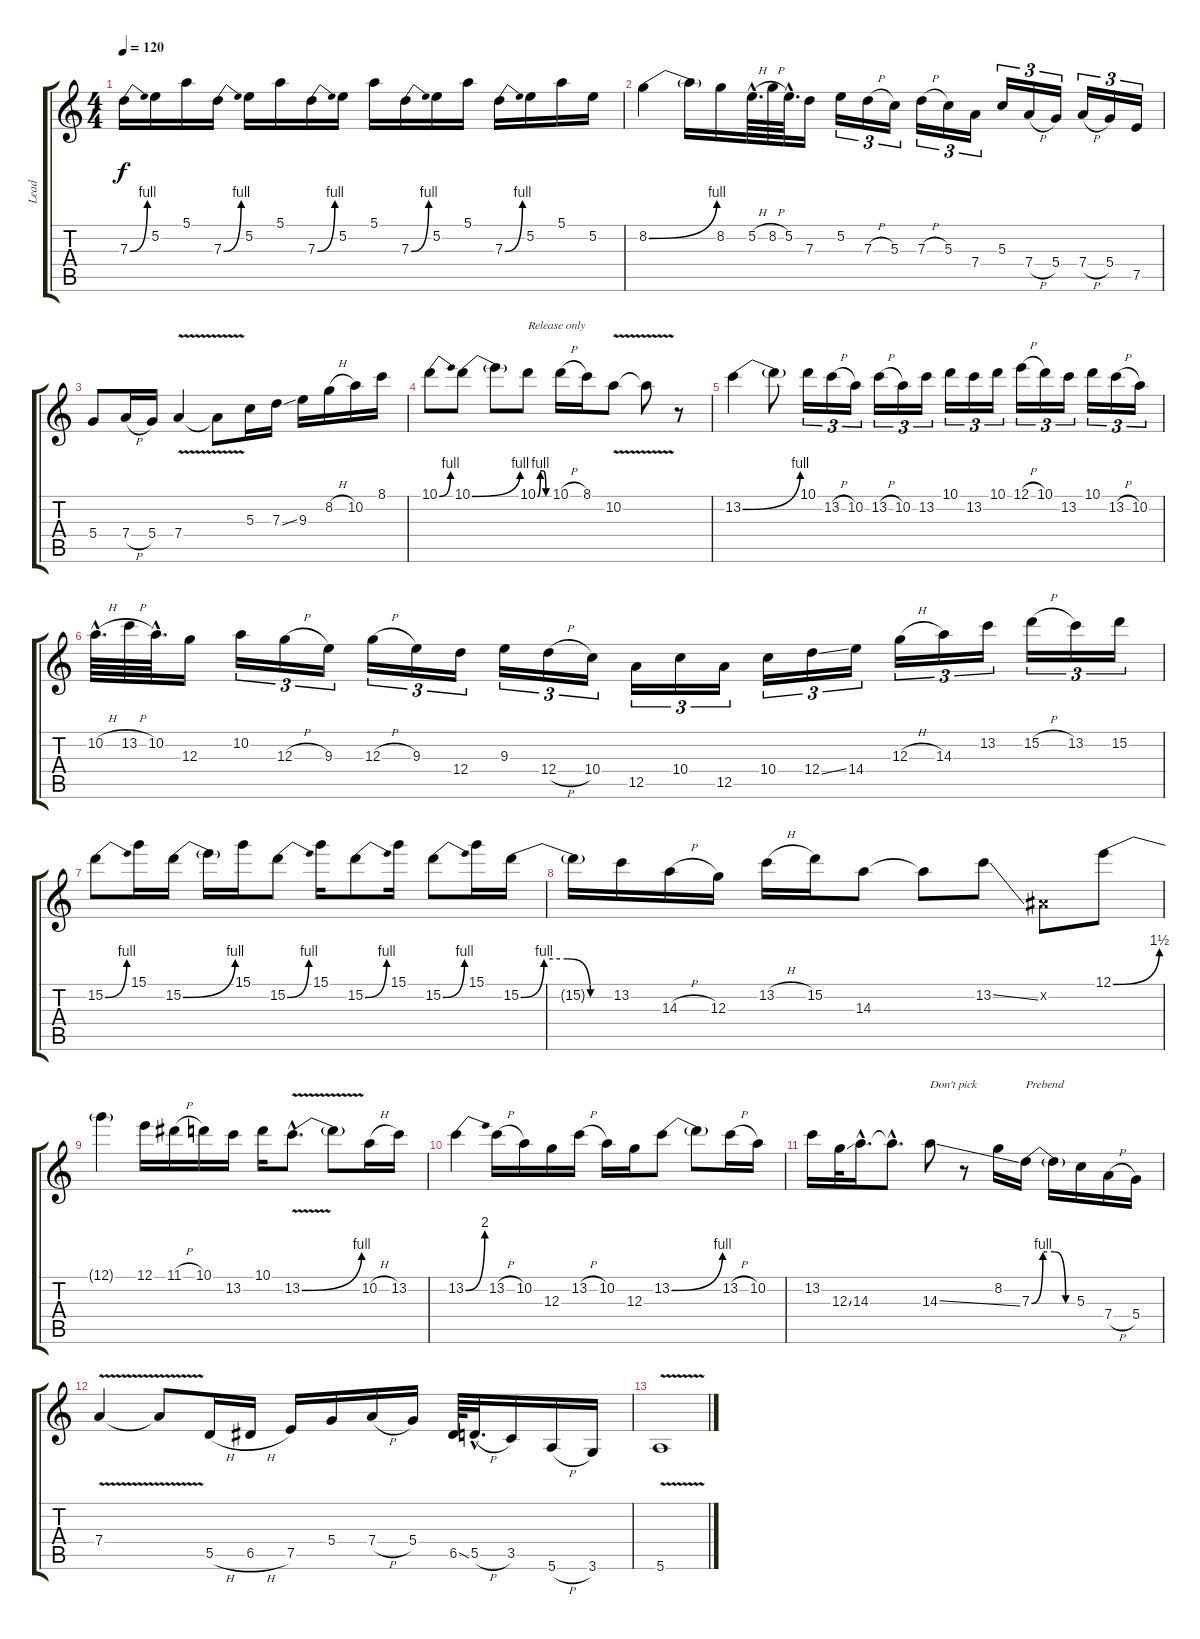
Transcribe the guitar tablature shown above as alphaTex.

\track ("Lead" "Lead") {instrument overdrivenguitar}
\staff {score tabs}
\tuning (E4 B3 G3 D3 A2 E2) {hide}
\ts (4 4)
\tempo 120
\clef g2
\ks c
7.3{be (bend 0 0 60 4)}.16{dy f instrument overdrivenguitar} 5.2.16 5.1.16 7.3{be (bend 0 0 60 4)}.16 5.2.16 5.1.16 7.3{be (bend 0 0 60 4)}.16 5.2.16 5.1.16 7.3{be (bend 0 0 60 4)}.16 5.2.16 5.1.16 7.3{be (bend 0 0 60 4)}.16 5.2.16 5.1.16 5.2.16 |
8.2{be (bend 0 0 60 4)}.4 8.2{t}.16 8.2.16 5.2{h hac}.64{d} 8.2{h}.64 5.2{hac}.64{d} 7.3.16 5.2.16{tu (3 2)} 7.3{h}.16{tu (3 2)} 5.3.16{tu (3 2)} 7.3{h}.16{tu (3 2)} 5.3.16{tu (3 2)} 7.4.16{tu (3 2)} 5.3.16{tu (3 2)} 7.4{h}.16{tu (3 2)} 5.4.16{tu (3 2)} 7.4{h}.16{tu (3 2)} 5.4.16{tu (3 2)} 7.5.16{tu (3 2)} |
5.4.8 7.4{h}.16 5.4.16 7.4{v}.4 7.4{t}.8 5.3.16 7.3{ss}.16 9.3.16 8.2{h}.16 10.2.16 8.1.16 |
10.1{be (bend 0 0 60 4)}.8 10.1{be (bend 0 0 60 4)}.8 10.1{t}.8 10.1{be (custom 0 0 15 4 30 4 45 0 60 0)}.8{txt "Release only"} 10.1{h}.16 8.1.16 10.2{v}.8 10.2{t}.8 r.8 |
13.2{be (bend 0 0 60 4)}.4 13.2{t}.8 10.1.16{tu (3 2)} 13.2{h}.16{tu (3 2)} 10.2.16{tu (3 2)} 13.2{h}.16{tu (3 2)} 10.2.16{tu (3 2)} 13.2.16{tu (3 2)} 10.1.16{tu (3 2)} 13.2.16{tu (3 2)} 10.1.16{tu (3 2)} 12.1{h}.16{tu (3 2)} 10.1.16{tu (3 2)} 13.2.16{tu (3 2)} 10.1.16{tu (3 2)} 13.2{h}.16{tu (3 2)} 10.2.16{tu (3 2)} |
10.2{h hac}.64{d} 13.2{h}.64 10.2{hac}.64{d} 12.3.16 10.2.16{tu (3 2)} 12.3{h}.16{tu (3 2)} 9.3.16{tu (3 2)} 12.3{h}.16{tu (3 2)} 9.3.16{tu (3 2)} 12.4.16{tu (3 2)} 9.3.16{tu (3 2)} 12.4{h}.16{tu (3 2)} 10.4.16{tu (3 2)} 12.5.16{tu (3 2)} 10.4.16{tu (3 2)} 12.5.16{tu (3 2)} 10.4.16{tu (3 2)} 12.4{ss}.16{tu (3 2)} 14.4.16{tu (3 2)} 12.3{h}.16{tu (3 2)} 14.3.16{tu (3 2)} 13.2.16{tu (3 2)} 15.2{h}.16{tu (3 2)} 13.2.16{tu (3 2)} 15.2.16{tu (3 2)} |
15.2{be (bend 0 0 60 4)}.8 15.1.16 15.2{be (bend 0 0 60 4)}.16 15.2{t}.16 15.1.16 15.2{be (bend 0 0 60 4)}.8 15.1.16 15.2{be (bend 0 0 60 4)}.8 15.1.16 15.2{be (bend 0 0 60 4)}.8 15.1.16 15.2{be (custom 0 0 15 4 30 4 45 0 60 0)}.16 |
15.2{t}.16 13.2.16 14.3{h}.16 12.3.16 13.2{h}.16 15.2.16 14.3.8 14.3{t}.8 13.2{ss}.8 -1.2{x}.8 12.1{be (bend 0 0 60 6)}.8 |
12.1{t}.4 12.1.16 11.1{h}.16 10.1.16 13.2.16 10.1.16 13.2{be (bend 0 0 60 4) v hac}.8{d} 13.2{t}.8 10.2{h}.16 13.2.16 |
13.2{be (bend 0 0 60 8)}.4 13.2{h}.16 10.2.16 12.3.16 13.2{h}.16 10.2.16 12.3.16 13.2{be (bend 0 0 60 4)}.8 13.2{t}.8 13.2{h}.16 10.2.16 |
13.2.16 12.3{ss}.32 14.3{hac}.16{d} 14.3{hac t}.8{d} 14.3{ss}.8{txt "Don't pick"} r.8 8.2.16 7.3{be (custom 0 0 15 4 30 4 45 0 60 0)}.16{txt "Prebend"} 7.3{t}.16 5.3.16 7.4{h}.16 5.4.16 |
7.4{v}.4 7.4{t}.8 5.5{h}.16 6.5{h}.16 7.5.16 5.4.16 7.4{h}.16 5.4.16 6.5{ss}.64 5.5{h hac}.32{d} 3.5.16 5.6{h}.16 3.6.16 |
5.6{v}.1
